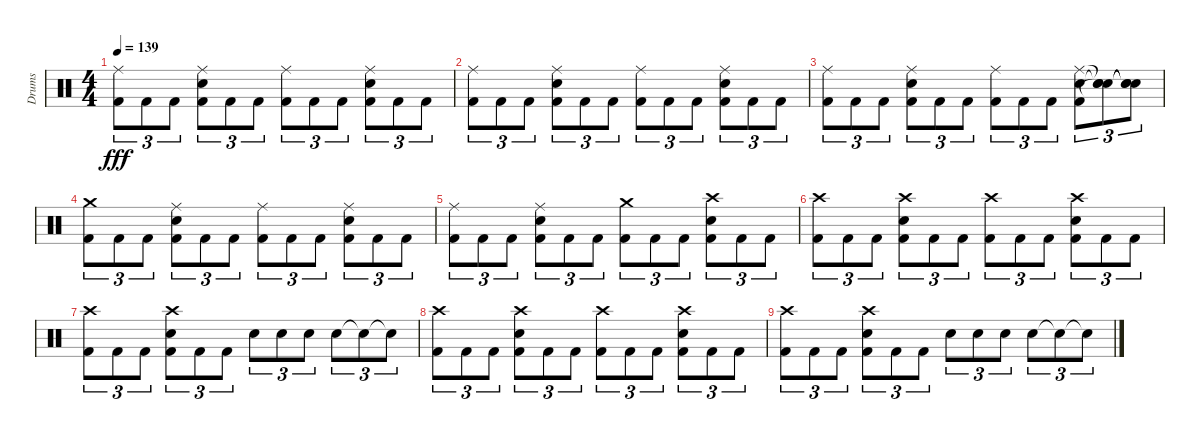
\track ("Drums" "Drums") {instrument percussion}
\staff {score}
\articulation defaults
\ts (4 4)
\tempo 139
\clef neutral
\ks c
("Ride (middle)" "Kick (hit) 2").8{tu (3 2) dy fff} "Kick (hit) 2".8{tu (3 2)} "Kick (hit) 2".8{tu (3 2)} ("Ride (middle)" "Snare (hit) 2" "Kick (hit) 2").8{tu (3 2)} "Kick (hit) 2".8{tu (3 2)} "Kick (hit) 2".8{tu (3 2)} ("Ride (middle)" "Kick (hit) 2").8{tu (3 2)} "Kick (hit) 2".8{tu (3 2)} "Kick (hit) 2".8{tu (3 2)} ("Ride (middle)" "Snare (hit) 2" "Kick (hit) 2").8{tu (3 2)} "Kick (hit) 2".8{tu (3 2)} "Kick (hit) 2".8{tu (3 2)} |
("Ride (middle)" "Kick (hit) 2").8{tu (3 2)} "Kick (hit) 2".8{tu (3 2)} "Kick (hit) 2".8{tu (3 2)} ("Ride (middle)" "Snare (hit) 2" "Kick (hit) 2").8{tu (3 2)} "Kick (hit) 2".8{tu (3 2)} "Kick (hit) 2".8{tu (3 2)} ("Ride (middle)" "Kick (hit) 2").8{tu (3 2)} "Kick (hit) 2".8{tu (3 2)} "Kick (hit) 2".8{tu (3 2)} ("Ride (middle)" "Snare (hit) 2" "Kick (hit) 2").8{tu (3 2)} "Kick (hit) 2".8{tu (3 2)} "Kick (hit) 2".8{tu (3 2)} |
("Ride (middle)" "Kick (hit) 2").8{tu (3 2)} "Kick (hit) 2".8{tu (3 2)} "Kick (hit) 2".8{tu (3 2)} ("Ride (middle)" "Snare (hit) 2" "Kick (hit) 2").8{tu (3 2)} "Kick (hit) 2".8{tu (3 2)} "Kick (hit) 2".8{tu (3 2)} ("Ride (middle)" "Kick (hit) 2").8{tu (3 2)} "Kick (hit) 2".8{tu (3 2)} "Kick (hit) 2".8{tu (3 2)} ("Ride (middle)" "Snare (hit) 2" "Kick (hit) 2").8{tu (3 2)} ("Snare (hit)"{t} "Snare (hit)"{t} "Snare (hit)"{t}).8{tu (3 2)} ("Snare (hit)"{t} "Snare (hit)"{t} "Snare (hit)"{t}).8{tu (3 2)} |
("Crash medium (hit)" "Kick (hit) 2").8{tu (3 2)} "Kick (hit) 2".8{tu (3 2)} "Kick (hit) 2".8{tu (3 2)} ("Ride (middle)" "Snare (hit) 2" "Kick (hit) 2").8{tu (3 2)} "Kick (hit) 2".8{tu (3 2)} "Kick (hit) 2".8{tu (3 2)} ("Ride (middle)" "Kick (hit) 2").8{tu (3 2)} "Kick (hit) 2".8{tu (3 2)} "Kick (hit) 2".8{tu (3 2)} ("Ride (middle)" "Snare (hit) 2" "Kick (hit) 2").8{tu (3 2)} "Kick (hit) 2".8{tu (3 2)} "Kick (hit) 2".8{tu (3 2)} |
("Ride (middle)" "Kick (hit) 2").8{tu (3 2)} "Kick (hit) 2".8{tu (3 2)} "Kick (hit) 2".8{tu (3 2)} ("Ride (middle)" "Snare (hit) 2" "Kick (hit) 2").8{tu (3 2)} "Kick (hit) 2".8{tu (3 2)} "Kick (hit) 2".8{tu (3 2)} ("Crash medium (hit)" "Kick (hit) 2").8{tu (3 2)} "Kick (hit) 2".8{tu (3 2)} "Kick (hit) 2".8{tu (3 2)} ("Crash high (hit)" "Snare (hit) 2" "Kick (hit) 2").8{tu (3 2)} "Kick (hit) 2".8{tu (3 2)} "Kick (hit) 2".8{tu (3 2)} |
("Crash high (hit)" "Kick (hit) 2").8{tu (3 2)} "Kick (hit) 2".8{tu (3 2)} "Kick (hit) 2".8{tu (3 2)} ("Crash high (hit)" "Snare (hit) 2" "Kick (hit) 2").8{tu (3 2)} "Kick (hit) 2".8{tu (3 2)} "Kick (hit) 2".8{tu (3 2)} ("Crash high (hit)" "Kick (hit) 2").8{tu (3 2)} "Kick (hit) 2".8{tu (3 2)} "Kick (hit) 2".8{tu (3 2)} ("Crash high (hit)" "Snare (hit) 2" "Kick (hit) 2").8{tu (3 2)} "Kick (hit) 2".8{tu (3 2)} "Kick (hit) 2".8{tu (3 2)} |
("Crash high (hit)" "Kick (hit) 2").8{tu (3 2)} "Kick (hit) 2".8{tu (3 2)} "Kick (hit) 2".8{tu (3 2)} ("Crash high (hit)" "Snare (hit) 2" "Kick (hit) 2").8{tu (3 2)} "Kick (hit) 2".8{tu (3 2)} "Kick (hit) 2".8{tu (3 2)} "Snare (hit) 2".8{tu (3 2)} "Snare (hit) 2".8{tu (3 2)} "Snare (hit) 2".8{tu (3 2)} "Snare (hit) 2".8{tu (3 2)} "Snare (hit)"{t}.8{tu (3 2)} "Snare (hit)"{t}.8{tu (3 2)} |
("Crash high (hit)" "Kick (hit) 2").8{tu (3 2)} "Kick (hit) 2".8{tu (3 2)} "Kick (hit) 2".8{tu (3 2)} ("Crash high (hit)" "Snare (hit) 2" "Kick (hit) 2").8{tu (3 2)} "Kick (hit) 2".8{tu (3 2)} "Kick (hit) 2".8{tu (3 2)} ("Crash high (hit)" "Kick (hit) 2").8{tu (3 2)} "Kick (hit) 2".8{tu (3 2)} "Kick (hit) 2".8{tu (3 2)} ("Crash high (hit)" "Snare (hit) 2" "Kick (hit) 2").8{tu (3 2)} "Kick (hit) 2".8{tu (3 2)} "Kick (hit) 2".8{tu (3 2)} |
("Crash high (hit)" "Kick (hit) 2").8{tu (3 2)} "Kick (hit) 2".8{tu (3 2)} "Kick (hit) 2".8{tu (3 2)} ("Crash high (hit)" "Snare (hit) 2" "Kick (hit) 2").8{tu (3 2)} "Kick (hit) 2".8{tu (3 2)} "Kick (hit) 2".8{tu (3 2)} "Snare (hit) 2".8{tu (3 2)} "Snare (hit) 2".8{tu (3 2)} "Snare (hit) 2".8{tu (3 2)} "Snare (hit) 2".8{tu (3 2)} "Snare (hit)"{t}.8{tu (3 2)} "Snare (hit)"{t}.8{tu (3 2)}
